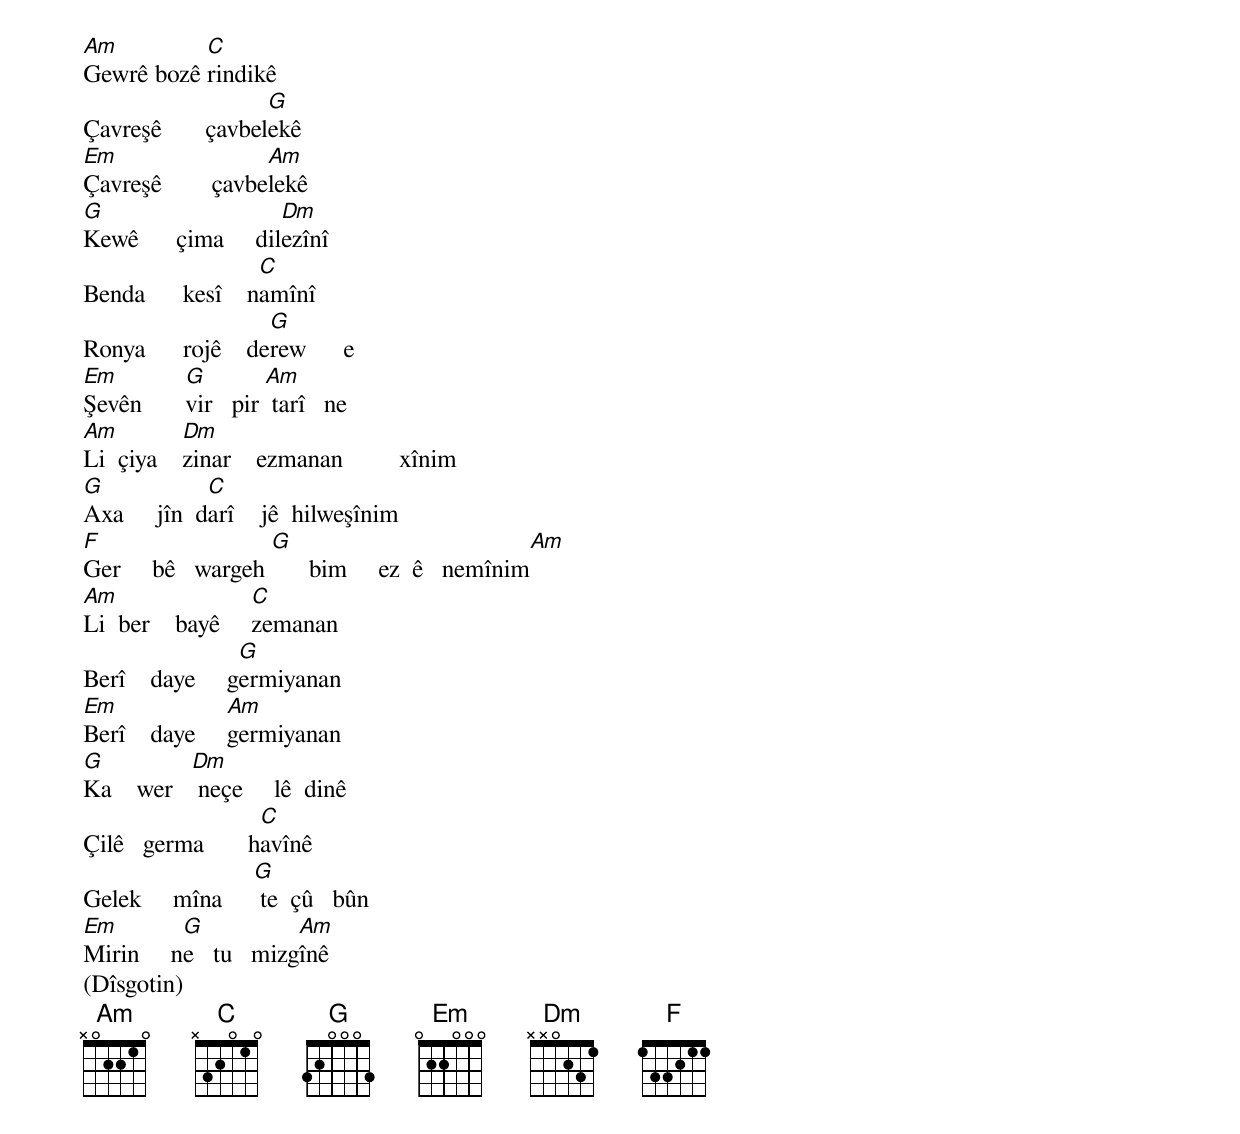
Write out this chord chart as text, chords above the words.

Am         C
Gewrê bozê rindikê
                    G
Çavreşê       çavbelekê
Em                  Am
Çavreşê        çavbelekê
G                     Dm
Kewê      çima     dilezînî
                    C
Benda      kesî    namînî
                     G
Ronya      rojê    derew      e
Em          G         Am
Şevên       vir   pir  tarî   ne
Am          Dm
Li  çiya    zinar    ezmanan         xînim
G             C
Axa     jîn  darî    jê  hilweşînim
F                   G                            Am
Ger     bê   wargeh       bim     ez  ê   nemînim
Am                  C
Li  ber    bayê     zemanan
                  G
Berî    daye     germiyanan
Em               Am
Berî    daye     germiyanan
G           Dm
Ka    wer    neçe     lê  dinê
                    C
Çilê   germa       havînê
                   G
Gelek     mîna      te  çû   bûn
Em         G            Am
Mirin     ne   tu   mizgînê
(Dîsgotin)
